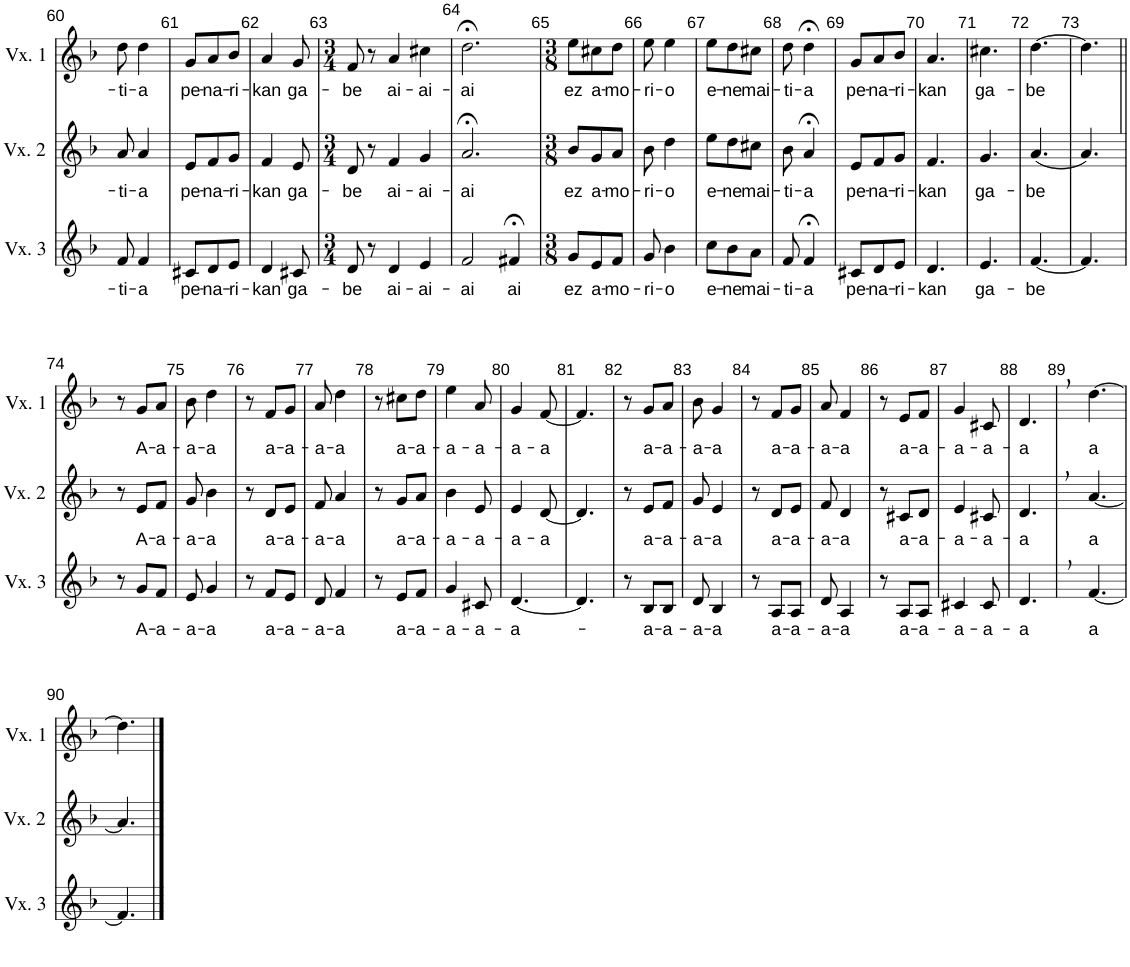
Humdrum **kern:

**kern	**text	**kern	**text	**kern	**text
*part3	*part3	*part2	*part2	*part1	*part1
*staff3	*staff3	*staff2	*staff2	*staff1	*staff1
*I"Voix 3	*	*I"Voix 2	*	*I"Voix 1	*
*I'Vx. 3	*	*I'Vx. 2	*	*I'Vx. 1	*
!!LO:PB:g=z
*clefG2	*	*clefG2	*	*clefG2	*
*k[b-]	*	*k[b-]	*	*k[b-]	*
*M3/8	*	*M3/8	*	*M3/8	*
=60	=60	=60	=60	=60	=60
!	!LO:LY:b	!	!LO:LY:b	!	!LO:LY:b
8f/	-ti-	8a/	-ti-	8dd\	-ti-
!	!LO:LY:b	!	!LO:LY:b	!	!LO:LY:b
4f/	-a	4a/	-a	4dd\	-a
=61	=61	=61	=61	=61	=61
!	!LO:LY:b	!	!LO:LY:b	!	!LO:LY:b
8c#X/L	pe-	8e/L	pe-	8g/L	pe-
!	!LO:LY:b	!	!LO:LY:b	!	!LO:LY:b
8d/	-na-	8f/	-na-	8a/	-na-
!	!LO:LY:b	!	!LO:LY:b	!	!LO:LY:b
8e/J	-ri-	8g/J	-ri-	8b-/J	-ri-
=62	=62	=62	=62	=62	=62
!	!LO:LY:b	!	!LO:LY:b	!	!LO:LY:b
4d/	-kan	4f/	-kan	4a/	-kan
!	!LO:LY:b	!	!LO:LY:b	!	!LO:LY:b
8c#X/	ga-	8e/	ga-	8g/	ga-
=63	=63	=63	=63	=63	=63
*M3/4	*	*M3/4	*	*M3/4	*
!	!LO:LY:b	!	!LO:LY:b	!	!LO:LY:b
8d/	-be	8d/	-be	8f/	-be
8r	.	8r	.	8r	.
!	!LO:LY:b	!	!LO:LY:b	!	!LO:LY:b
4d/	ai-	4f/	ai-	4a/	ai-
!	!LO:LY:b	!	!LO:LY:b	!	!LO:LY:b
4e/	-ai-	4g/	-ai-	4cc#X\	-ai-
=64	=64	=64	=64	=64	=64
!	!LO:LY:b	!	!LO:LY:b	!	!LO:LY:b
2f/	-ai	2.a;</	-ai	2.dd;<\	-ai
!	!LO:LY:b	!	!	!	!
4f#X;</	ai	.	.	.	.
=65	=65	=65	=65	=65	=65
*M3/8	*	*M3/8	*	*M3/8	*
!	!LO:LY:b	!	!LO:LY:b	!	!LO:LY:b
8g/L	ez	8b-/L	ez	8ee\L	ez
!	!LO:LY:b	!	!LO:LY:b	!	!LO:LY:b
8e/	a-	8g/	a-	8cc#X\	a-
!	!LO:LY:b	!	!LO:LY:b	!	!LO:LY:b
8f/J	-mo-	8a/J	-mo-	8dd\J	-mo-
=66	=66	=66	=66	=66	=66
!	!LO:LY:b	!	!LO:LY:b	!	!LO:LY:b
8g/	-ri-	8b-\	-ri-	8ee\	-ri-
!	!LO:LY:b	!	!LO:LY:b	!	!LO:LY:b
4b-\	-o	4dd\	-o	4ee\	-o
=67	=67	=67	=67	=67	=67
!	!LO:LY:b	!	!LO:LY:b	!	!LO:LY:b
8cc\L	e-	8ee\L	e-	8ee\L	e-
!	!LO:LY:b	!	!LO:LY:b	!	!LO:LY:b
8b-\	-ne	8dd\	-ne	8dd\	-ne
!	!LO:LY:b	!	!LO:LY:b	!	!LO:LY:b
8a\J	mai-	8cc#X\J	mai-	8cc#X\J	mai-
=68	=68	=68	=68	=68	=68
!	!LO:LY:b	!	!LO:LY:b	!	!LO:LY:b
8f/	-ti-	8b-\	-ti-	8dd\	-ti-
!	!LO:LY:b	!	!LO:LY:b	!	!LO:LY:b
4f;</	-a	4a;</	-a	4dd;<\	-a
=69	=69	=69	=69	=69	=69
!	!LO:LY:b	!	!LO:LY:b	!	!LO:LY:b
8c#X/L	pe-	8e/L	pe-	8g/L	pe-
!	!LO:LY:b	!	!LO:LY:b	!	!LO:LY:b
8d/	-na-	8f/	-na-	8a/	-na-
!	!LO:LY:b	!	!LO:LY:b	!	!LO:LY:b
8e/J	-ri-	8g/J	-ri-	8b-/J	-ri-
=70	=70	=70	=70	=70	=70
!	!LO:LY:b	!	!LO:LY:b	!	!LO:LY:b
4.d/	-kan	4.f/	-kan	4.a/	-kan
=71	=71	=71	=71	=71	=71
!	!LO:LY:b	!	!LO:LY:b	!	!LO:LY:b
4.e/	ga-	4.g/	ga-	4.cc#X\	ga-
=72	=72	=72	=72	=72	=72
!	!LO:LY:b	!	!LO:LY:b	!	!LO:LY:b
[4.f/	-be	(4.a/	-be	[4.dd\	-be
=73	=73	=73	=73	=73	=73
4.f/]	.	4.a/)	.	4.dd\]	.
!!LO:LB:g=z
=74||	=74||	=74||	=74||	=74||	=74||
8r	.	8r	.	8r	.
!	!LO:LY:b	!	!LO:LY:b	!	!LO:LY:b
8g/L	A-	8e/L	A-	8g/L	A-
!	!LO:LY:b	!	!LO:LY:b	!	!LO:LY:b
8f/J	-a-	8f/J	-a-	8a/J	-a-
=75	=75	=75	=75	=75	=75
!	!LO:LY:b	!	!LO:LY:b	!	!LO:LY:b
8e/	-a-	8g/	-a-	8b-\	-a-
!	!LO:LY:b	!	!LO:LY:b	!	!LO:LY:b
4g/	-a	4b-\	-a	4dd\	-a
=76	=76	=76	=76	=76	=76
8r	.	8r	.	8r	.
!	!LO:LY:b	!	!LO:LY:b	!	!LO:LY:b
8f/L	a-	8d/L	a-	8f/L	a-
!	!LO:LY:b	!	!LO:LY:b	!	!LO:LY:b
8e/J	-a-	8e/J	-a-	8g/J	-a-
=77	=77	=77	=77	=77	=77
!	!LO:LY:b	!	!LO:LY:b	!	!LO:LY:b
8d/	-a-	8f/	-a-	8a/	-a-
!	!LO:LY:b	!	!LO:LY:b	!	!LO:LY:b
4f/	-a	4a/	-a	4dd\	-a
=78	=78	=78	=78	=78	=78
8r	.	8r	.	8r	.
!	!LO:LY:b	!	!LO:LY:b	!	!LO:LY:b
8e/L	a-	8g/L	a-	8cc#X\L	a-
!	!LO:LY:b	!	!LO:LY:b	!	!LO:LY:b
8f/J	-a-	8a/J	-a-	8dd\J	-a-
=79	=79	=79	=79	=79	=79
!	!LO:LY:b	!	!LO:LY:b	!	!LO:LY:b
4g/	-a-	4b-\	-a-	4ee\	-a-
!	!LO:LY:b	!	!LO:LY:b	!	!LO:LY:b
8c#X/	-a-	8e/	-a-	8a/	-a-
=80	=80	=80	=80	=80	=80
!	!LO:LY:b	!	!LO:LY:b	!	!LO:LY:b
[4.d/	-a-	4e/	-a-	4g/	-a-
!	!	!	!LO:LY:b	!	!LO:LY:b
.	.	[8d/	-a	[8f/	-a
=81	=81	=81	=81	=81	=81
4.d/]	.	4.d/]	.	4.f/]	.
=82	=82	=82	=82	=82	=82
8r	.	8r	.	8r	.
!	!LO:LY:b	!	!LO:LY:b	!	!LO:LY:b
8B-/L	a-	8e/L	a-	8g/L	a-
!	!LO:LY:b	!	!LO:LY:b	!	!LO:LY:b
8B-/J	-a-	8f/J	-a-	8a/J	-a-
=83	=83	=83	=83	=83	=83
!	!LO:LY:b	!	!LO:LY:b	!	!LO:LY:b
8d/	-a-	8g/	-a-	8b-\	-a-
!	!LO:LY:b	!	!LO:LY:b	!	!LO:LY:b
4B-/	-a	4e/	-a	4g/	-a
=84	=84	=84	=84	=84	=84
8r	.	8r	.	8r	.
!	!LO:LY:b	!	!LO:LY:b	!	!LO:LY:b
8A/L	a-	8d/L	a-	8f/L	a-
!	!LO:LY:b	!	!LO:LY:b	!	!LO:LY:b
8A/J	-a-	8e/J	-a-	8g/J	-a-
=85	=85	=85	=85	=85	=85
!	!LO:LY:b	!	!LO:LY:b	!	!LO:LY:b
8d/	-a-	8f/	-a-	8a/	-a-
!	!LO:LY:b	!	!LO:LY:b	!	!LO:LY:b
4A/	-a	4d/	-a	4f/	-a
=86	=86	=86	=86	=86	=86
8r	.	8r	.	8r	.
!	!LO:LY:b	!	!LO:LY:b	!	!LO:LY:b
8A/L	a-	8c#X/L	a-	8e/L	a-
!	!LO:LY:b	!	!LO:LY:b	!	!LO:LY:b
8A/J	-a-	8d/J	-a-	8f/J	-a-
=87	=87	=87	=87	=87	=87
!	!LO:LY:b	!	!LO:LY:b	!	!LO:LY:b
4c#X/	-a-	4e/	-a-	4g/	-a-
!	!LO:LY:b	!	!LO:LY:b	!	!LO:LY:b
8c#/	-a-	8c#X/	-a-	8c#X/	-a-
=88	=88	=88	=88	=88	=88
!	!LO:LY:b	!	!LO:LY:b	!	!LO:LY:b
4.d/	-a	4.d/	-a	4.d/	-a
=89	=89	=89	=89	=89	=89
!	!LO:LY:b	!	!LO:LY:b	!	!LO:LY:b
[4.f/	a	[4.a/	a	[4.dd\	a
!!LO:LB:g=z
=90	=90	=90	=90	=90	=90
4.f/]	.	4.a/]	.	4.dd\]	.
==	==	==	==	==	==
*-	*-	*-	*-	*-	*-
